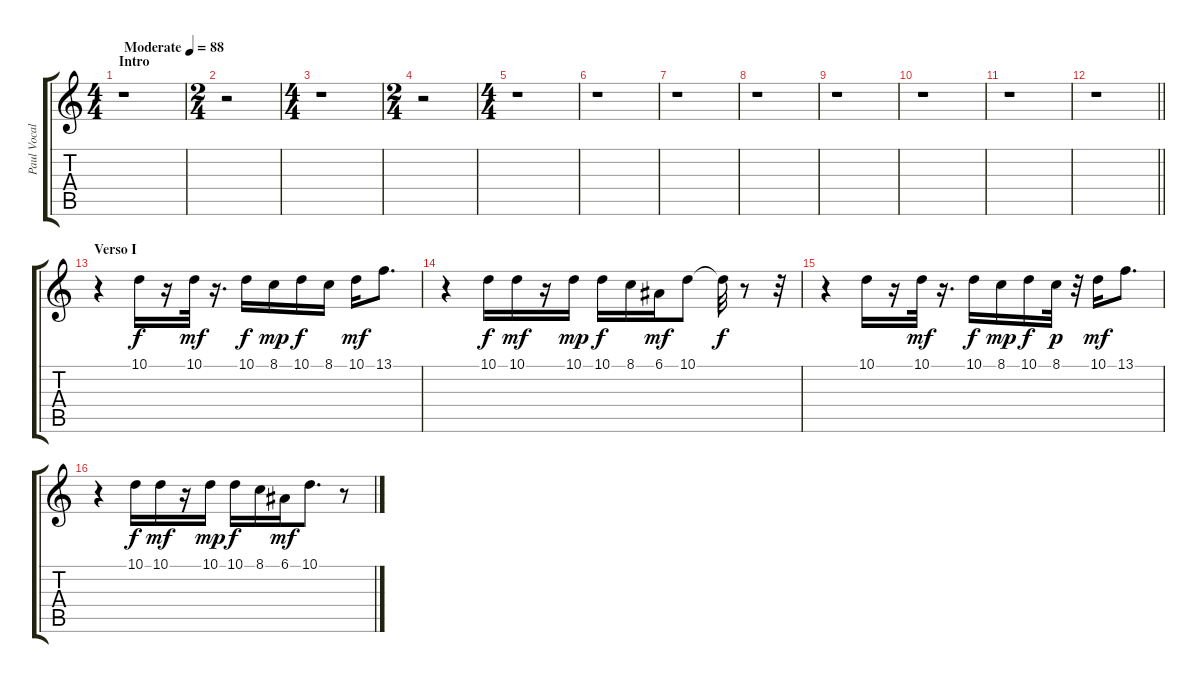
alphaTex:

\track ("Paul Vocals" "Paul Vocal") {instrument flute}
\staff {score tabs}
\tuning (E4 B3 G3 D3 A2 E2) {hide}
\ts (4 4)
\section ("" "Intro")
\tempo (88 "Moderate")
\clef g2
\ks c
r.1{dy f instrument flute} |
\ts (2 4)
r.2 |
\ts (4 4)
r.1 |
\ts (2 4)
r.2 |
\ts (4 4)
r.1 |
r.1 |
r.1 |
r.1 |
r.1 |
r.1 |
r.1 |
\barLineRight lightlight
r.1 |
\section ("" "Verso I")
r.4 10.1.16 r.16 10.1.32{dy mf} r.16{d} 10.1.16{dy f} 8.1.16{dy mp} 10.1.16{dy f} 8.1.16 10.1.16{dy mf} 13.1.8{d} |
r.4 10.1.16{dy f} 10.1.16{dy mf} r.16 10.1.16{dy mp} 10.1.16{dy f} 8.1.16 6.1.16{dy mf} 10.1.8 10.1{t}.32{dy f} r.8 r.32 |
r.4 10.1.16 r.16 10.1.32{dy mf} r.16{d} 10.1.16{dy f} 8.1.16{dy mp} 10.1.16{dy f} 8.1.32{dy p} r.32 10.1.16{dy mf} 13.1.8{d} |
r.4 10.1.16{dy f} 10.1.16{dy mf} r.16 10.1.16{dy mp} 10.1.16{dy f} 8.1.16 6.1.16{dy mf} 10.1.8{d} r.8
